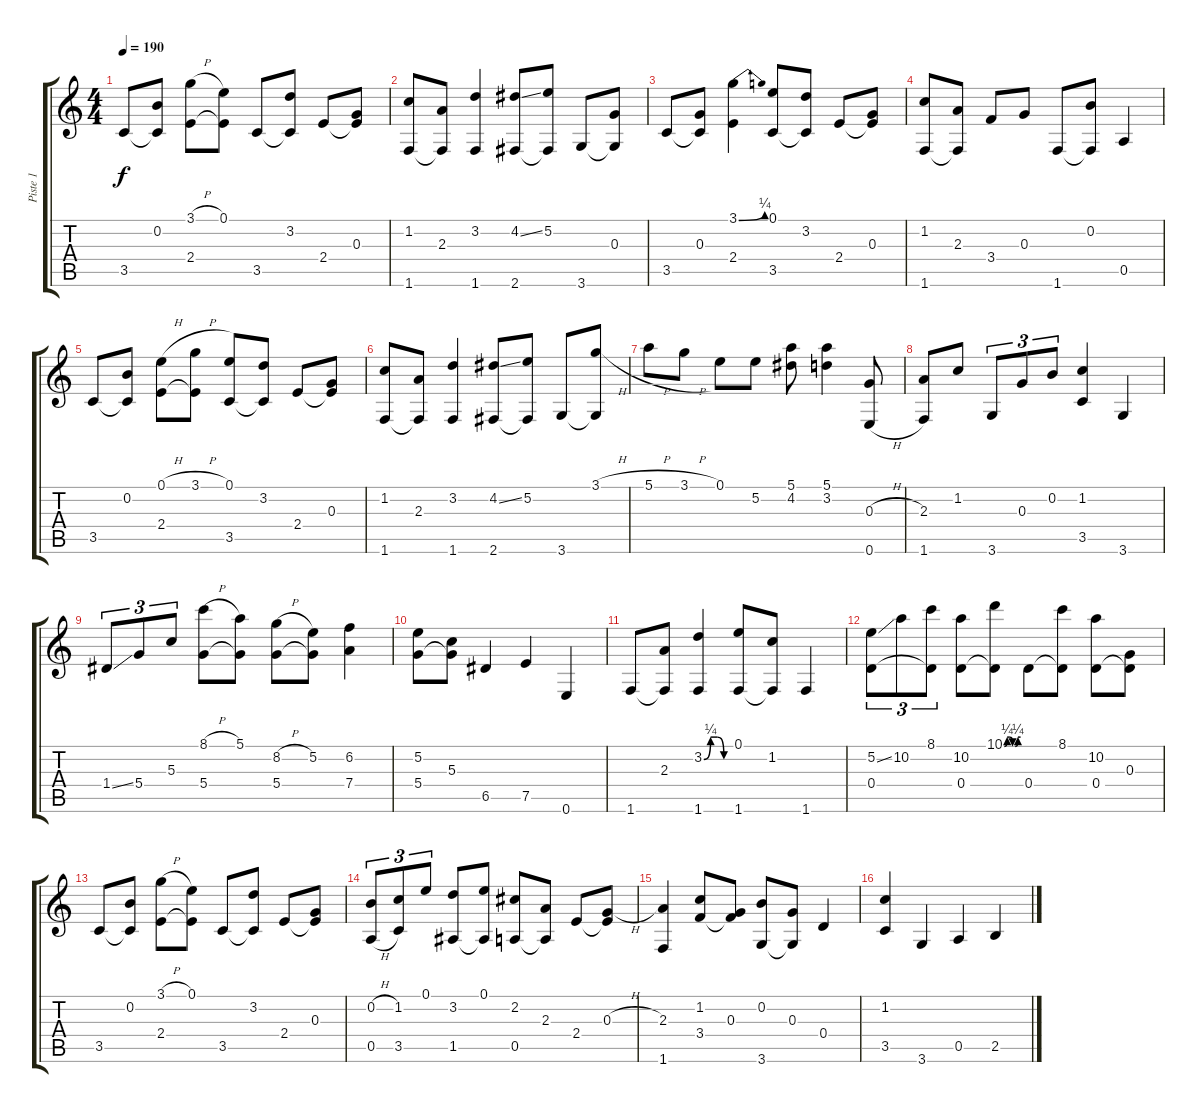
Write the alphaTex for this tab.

\track ("Piste 1" "Piste 1") {instrument acousticguitarnylon}
\staff {score tabs}
\tuning (E4 B3 G3 D3 A2 E2) {hide}
\ts (4 4)
\tempo 190
\clef g2
\ks c
3.5.8{dy f} (0.2 3.5{t}).8 (3.1{h} 2.4).8 (0.1 2.4{t}).8 3.5.8 (3.2 3.5{t}).8 2.4.8 (0.3 2.4{t}).8 |
(1.2 1.6).8 (2.3 1.6{t}).8 (3.2 1.6).4 (4.2{ss} 2.6).8 (5.2 2.6{t}).8 3.6.8 (0.3 3.6{t}).8 |
3.5.8 (0.3 3.5{t}).8 (3.1{be (bend 0 0 60 1)} 2.4).4 (0.1 3.5).8 (3.2 3.5{t}).8 2.4.8 (0.3 2.4{t}).8 |
(1.2 1.6).8 (2.3 1.6{t}).8 3.4.8 0.3.8 1.6.8 (0.2 1.6{t}).8 0.5.4 |
3.5.8 (0.2 3.5{t}).8 (0.1{h} 2.4).8 (3.1{h} 2.4{t}).8 (0.1 3.5).8 (3.2 3.5{t}).8 2.4.8 (0.3 2.4{t}).8 |
(1.2 1.6).8 (2.3 1.6{t}).8 (3.2 1.6).4 (4.2{ss} 2.6).8 (5.2 2.6{t}).8 3.6.8 (3.1{h} 3.6{t}).8 |
5.1{h}.8 3.1{h}.8 0.1.8 5.2.8 (5.1 4.2).8 (5.1 3.2).4 (0.3{h} 0.6{h}).8 |
(2.3 1.6).8 1.2.8 3.6.8{tu (3 2)} 0.3.8{tu (3 2)} 0.2.8{tu (3 2)} (1.2 3.5).4 3.6.4 |
1.4{ss}.8{tu (3 2)} 5.4.8{tu (3 2)} 5.3.8{tu (3 2)} (8.1{h} 5.4).8 (5.1 5.4{t}).8 (8.2{h} 5.4).8 (5.2 5.4{t}).8 (6.2 7.4).4 |
(5.2 5.4).8 (5.3 5.4{t}).8 6.5.4 7.5.4 0.6.4 |
1.6.8 (2.3 1.6{t}).8 (3.2{be (custom 0 0 15 1 30 1 45 0 60 0)} 1.6).4 (0.1 1.6).8 (1.2 1.6{t}).8 1.6.4 |
(5.2{ss} 0.4).8{tu (3 2)} 10.2.8{tu (3 2)} (8.1 0.4{t}).8{tu (3 2)} (10.2 0.4).8 (10.1{be (custom 0 0 10 1 20 1 30 0 40 0 50 1 60 1)} 0.4{t}).8 0.4.8 (8.1 0.4{t}).8 (10.2 0.4).8 (0.3 0.4{t}).8 |
3.5.8 (0.2 3.5{t}).8 (3.1{h} 2.4).8 (0.1 2.4{t}).8 3.5.8 (3.2 3.5{t}).8 2.4.8 (0.3 2.4{t}).8 |
(0.2{h} 0.5{h}).8{tu (3 2)} (1.2 3.5).8{tu (3 2)} 0.1.8{tu (3 2)} (3.2 1.5).8 (0.1 1.5{t}).8 (2.2 0.5).8 (2.3 0.5{t}).8 2.4.8 (0.3{h} 2.4{t}).8 |
(2.3 1.6).4 (1.2 3.4).8 (0.3 3.4{t}).8 (0.2 3.6).8 (0.3 3.6{t}).8 0.4.4 |
(1.2 3.5).4 3.6.4 0.5.4 2.5.4
